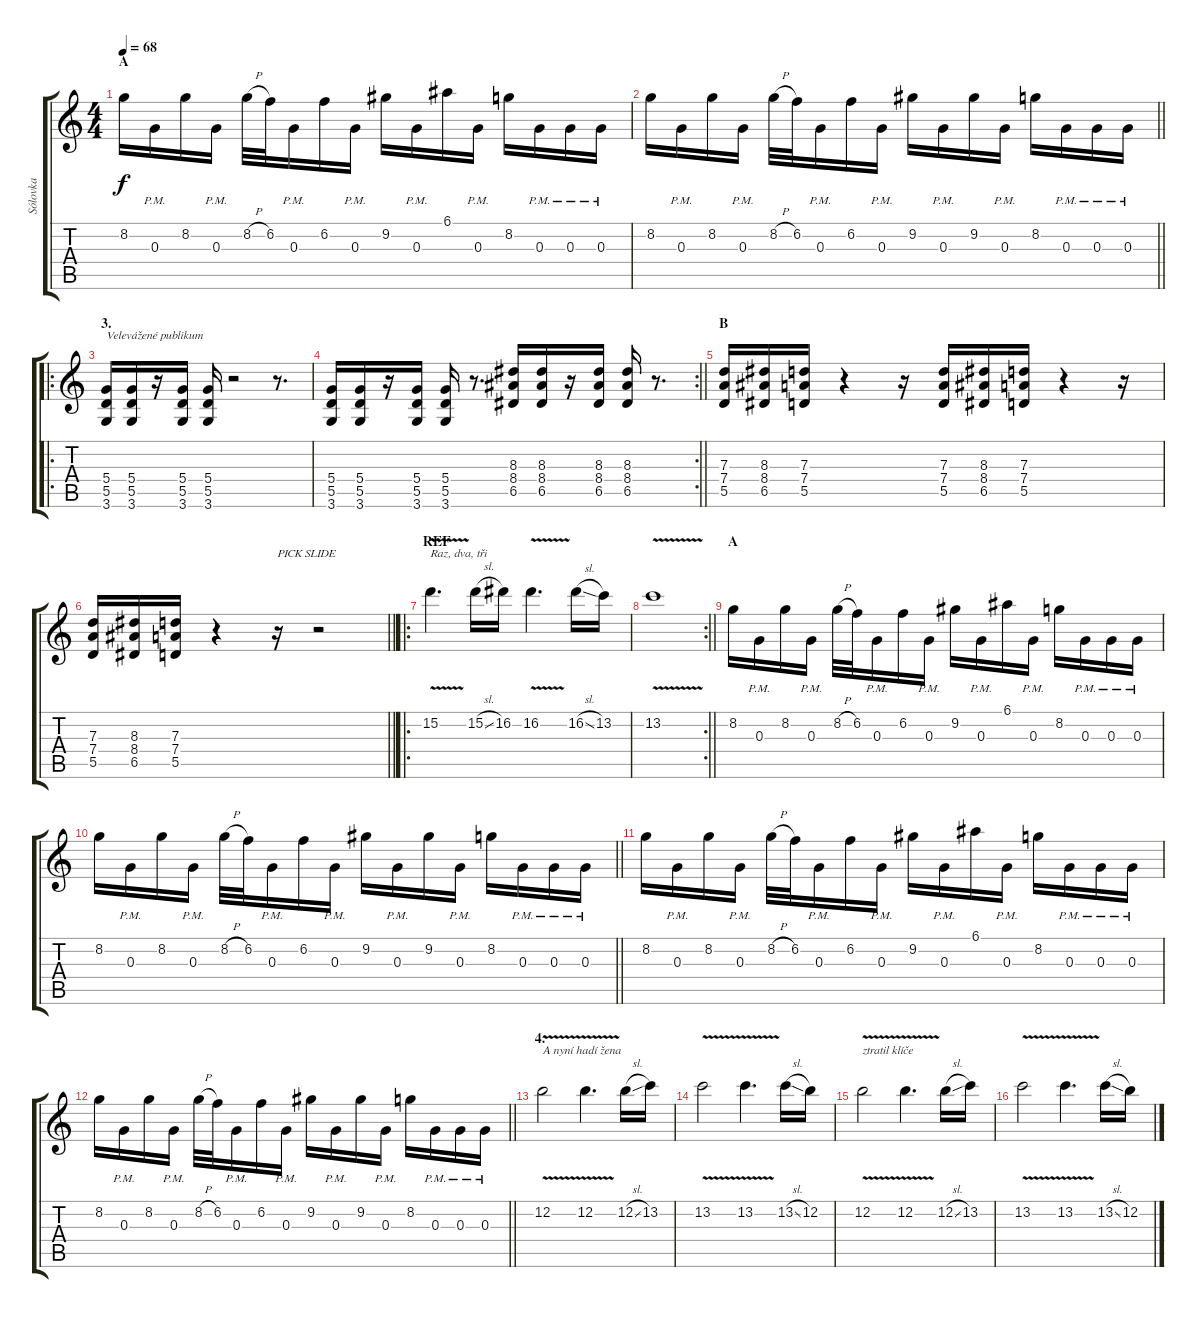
\track ("Sólovka" "Sólovka") {instrument overdrivenguitar}
\staff {score tabs}
\tuning (E4 B3 G3 D3 A2 E2) {hide}
\ts (4 4)
\section ("" "A")
\tempo 68
\clef g2
\ks c
8.2.16{dy f} 0.3{pm}.16 8.2.16 0.3{pm}.16 8.2{h}.32 6.2.32 0.3{pm}.16 6.2.16 0.3{pm}.16 9.2.16 0.3{pm}.16 6.1.16 0.3{pm}.16 8.2.16 0.3{pm}.16 0.3{pm}.16 0.3{pm}.16 |
\barLineRight lightlight
8.2.16 0.3{pm}.16 8.2.16 0.3{pm}.16 8.2{h}.32 6.2.32 0.3{pm}.16 6.2.16 0.3{pm}.16 9.2.16 0.3{pm}.16 9.2.16 0.3{pm}.16 8.2.16 0.3{pm}.16 0.3{pm}.16 0.3{pm}.16 |
\ro
\section ("" "3.")
(5.4 5.5 3.6).16{txt "Velevážené publikum"} (5.4 5.5 3.6).16 r.16 (5.4 5.5 3.6).16 (5.4 5.5 3.6).16 r.2 r.8{d} |
\rc 2
\barLineRight lightlight
(5.4 5.5 3.6).16 (5.4 5.5 3.6).16 r.16 (5.4 5.5 3.6).16 (5.4 5.5 3.6).16 r.8{d} (8.3 8.4 6.5).16 (8.3 8.4 6.5).16 r.16 (8.3 8.4 6.5).16 (8.3 8.4 6.5).16 r.8{d} |
\section ("" "B")
(7.3 7.4 5.5).16 (8.3 8.4 6.5).16 (7.3 7.4 5.5).16 r.4 r.16 (7.3 7.4 5.5).16 (8.3 8.4 6.5).16 (7.3 7.4 5.5).16 r.4 r.16 |
\barLineRight lightlight
(7.3 7.4 5.5).16 (8.3 8.4 6.5).16 (7.3 7.4 5.5).16 r.4 r.16{txt "PICK SLIDE"} r.2 |
\ro
\section ("" "REF")
15.2{v}.4{d txt "Raz, dva, tři"} 15.2{sl}.16 16.2.16 16.2{v}.4{d} 16.2{sl}.16 13.2.16 |
\rc 2
\barLineRight lightlight
13.2{v}.1 |
\section ("" "A")
8.2.16 0.3{pm}.16 8.2.16 0.3{pm}.16 8.2{h}.32 6.2.32 0.3{pm}.16 6.2.16 0.3{pm}.16 9.2.16 0.3{pm}.16 6.1.16 0.3{pm}.16 8.2.16 0.3{pm}.16 0.3{pm}.16 0.3{pm}.16 |
\barLineRight lightlight
8.2.16 0.3{pm}.16 8.2.16 0.3{pm}.16 8.2{h}.32 6.2.32 0.3{pm}.16 6.2.16 0.3{pm}.16 9.2.16 0.3{pm}.16 9.2.16 0.3{pm}.16 8.2.16 0.3{pm}.16 0.3{pm}.16 0.3{pm}.16 |
8.2.16 0.3{pm}.16 8.2.16 0.3{pm}.16 8.2{h}.32 6.2.32 0.3{pm}.16 6.2.16 0.3{pm}.16 9.2.16 0.3{pm}.16 6.1.16 0.3{pm}.16 8.2.16 0.3{pm}.16 0.3{pm}.16 0.3{pm}.16 |
\barLineRight lightlight
8.2.16 0.3{pm}.16 8.2.16 0.3{pm}.16 8.2{h}.32 6.2.32 0.3{pm}.16 6.2.16 0.3{pm}.16 9.2.16 0.3{pm}.16 9.2.16 0.3{pm}.16 8.2.16 0.3{pm}.16 0.3{pm}.16 0.3{pm}.16 |
\section ("" "4.")
12.2{v}.2{txt "A nyní hadí žena"} 12.2{v}.4{d} 12.2{sl}.16 13.2.16 |
13.2{v}.2 13.2{v}.4{d} 13.2{sl}.16 12.2.16 |
12.2{v}.2{txt "ztratil klíče"} 12.2{v}.4{d} 12.2{sl}.16 13.2.16 |
13.2{v}.2 13.2{v}.4{d} 13.2{sl}.16 12.2.16
